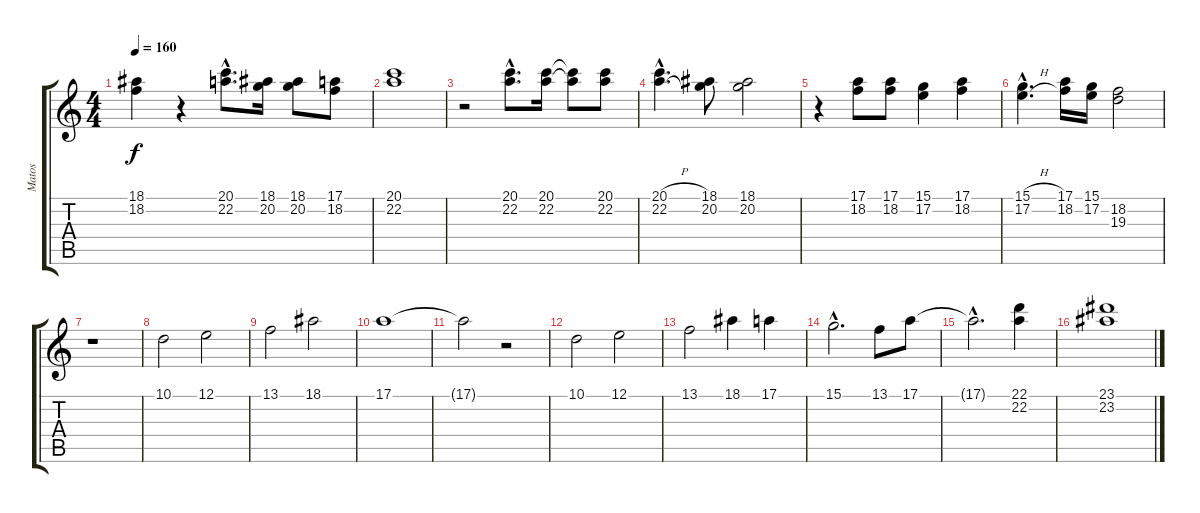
\track ("Matos" "Matos") {instrument stringensemble1}
\staff {score tabs}
\tuning (E4 B3 G3 D3 A2 E2) {hide}
\ts (4 4)
\tempo 160
\clef g2
\ks c
(18.1{t} 18.2{t}).4{dy f} r.4 (20.1{hac} 22.2{hac}).8{d} (18.1 20.2).16 (18.1 20.2).8 (17.1 18.2).8 |
(20.1 22.2).1 |
r.2 (20.1{hac} 22.2{hac}).8{d} (20.1 22.2).16 (20.1{t} 22.2{t}).8 (20.1 22.2).8 |
(20.1{h hac} 22.2{h hac}).4{d} (18.1 20.2).8 (18.1 20.2).2 |
r.4 (17.1 18.2).8 (17.1 18.2).8 (15.1 17.2).4 (17.1 18.2).4 |
(15.1{h hac} 17.2{h hac}).4{d} (17.1 18.2).16 (15.1 17.2).16 (18.2 19.3).2 |
r.1 |
10.1.2 12.1.2 |
13.1.2 18.1.2 |
17.1.1 |
17.1{t}.2 r.2 |
10.1.2 12.1.2 |
13.1.2 18.1.4 17.1.4 |
15.1{hac}.2{d} 13.1.8 17.1.8 |
17.1{hac t}.2{d} (22.1 22.2).4 |
(23.1 23.2).1
